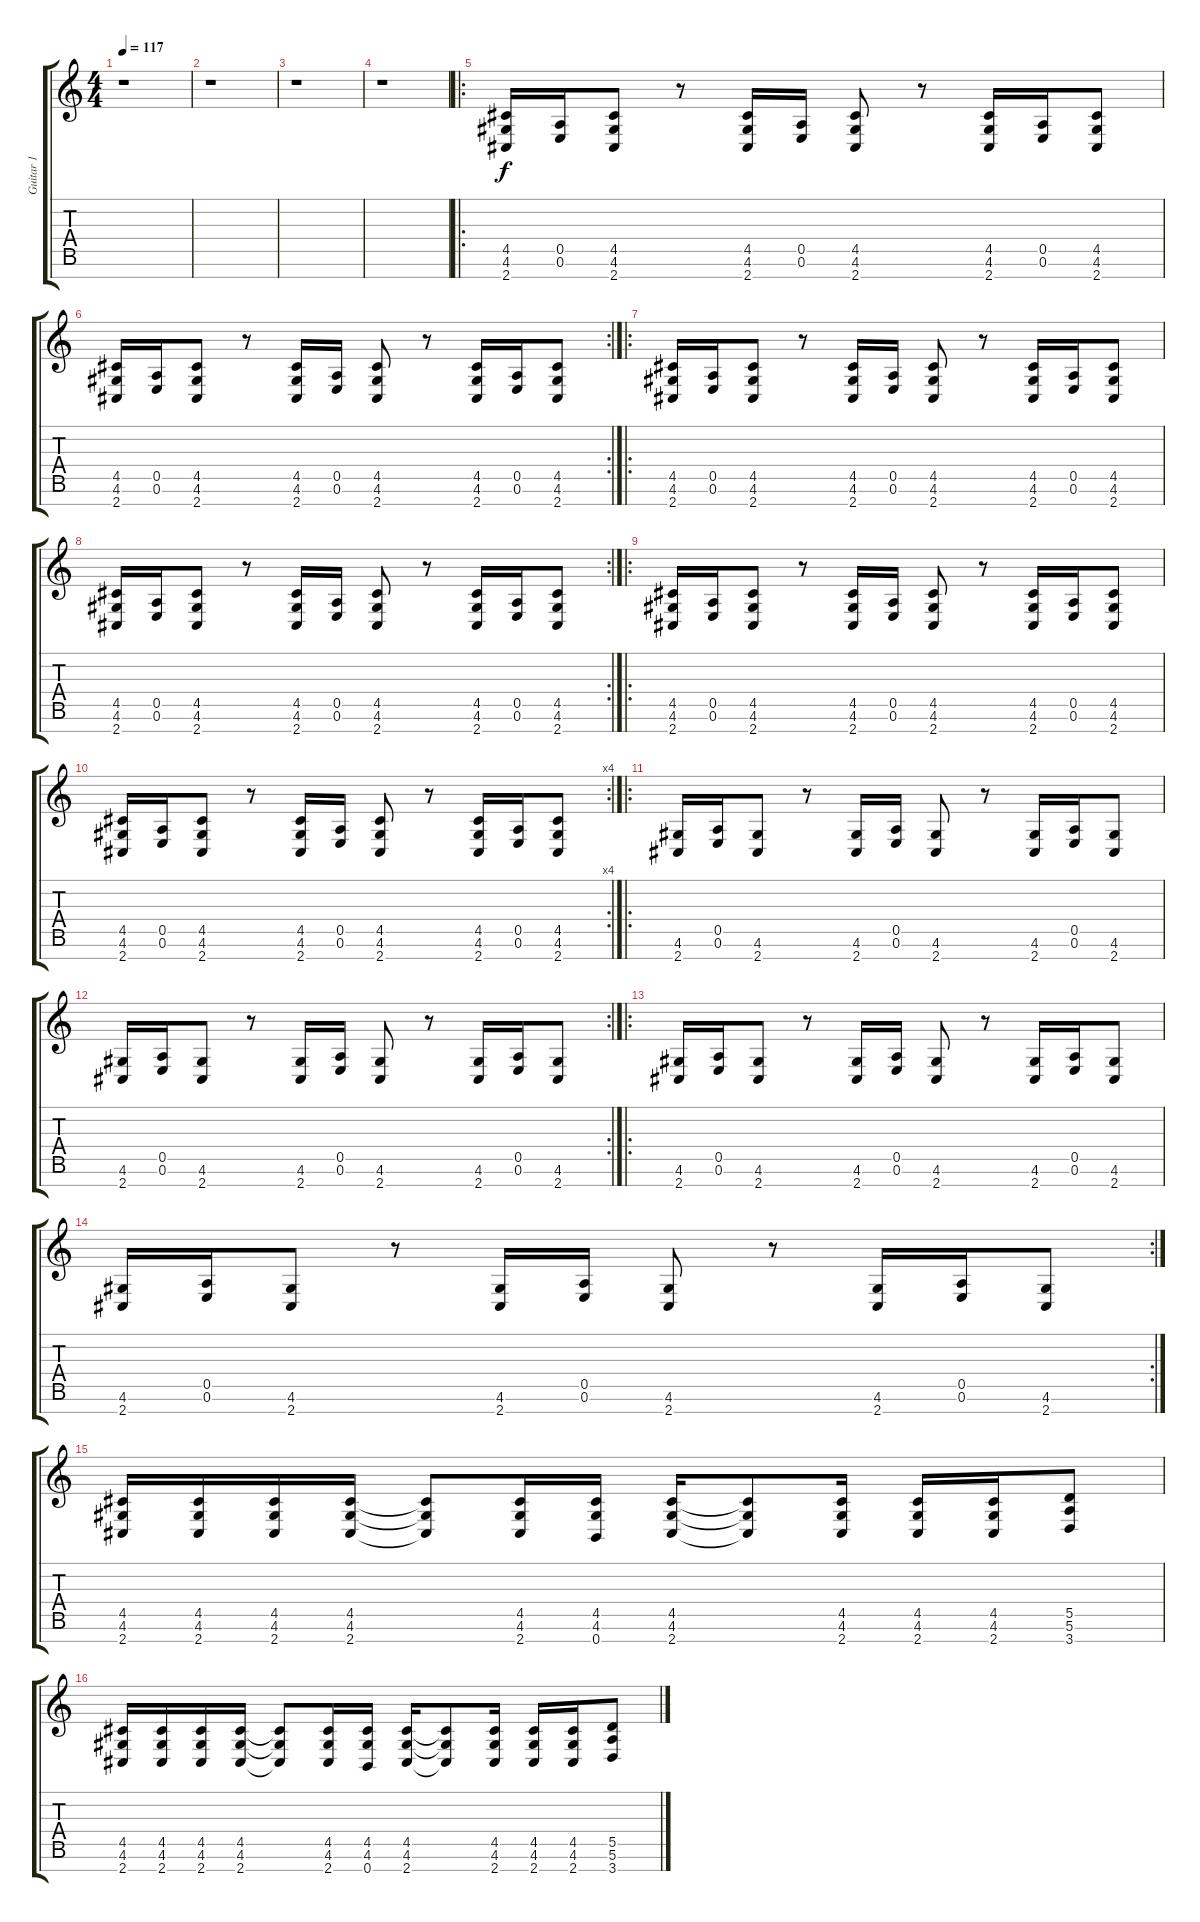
\track ("Guitar 1" "Guitar 1") {instrument distortionguitar}
\staff {score tabs}
\tuning (E4 B3 G3 D3 A2 E2 B1) {hide}
\ts (4 4)
\tempo 117
\clef g2
\ks c
r.1{dy f instrument distortionguitar} |
r.1 |
r.1 |
r.1 |
\ro
(4.5 4.6 2.7).16 (0.5 0.6).16 (4.5 4.6 2.7).8 r.8 (4.5 4.6 2.7).16 (0.5 0.6).16 (4.5 4.6 2.7).8 r.8 (4.5 4.6 2.7).16 (0.5 0.6).16 (4.5 4.6 2.7).8 |
\rc 2
(4.5 4.6 2.7).16 (0.5 0.6).16 (4.5 4.6 2.7).8 r.8 (4.5 4.6 2.7).16 (0.5 0.6).16 (4.5 4.6 2.7).8 r.8 (4.5 4.6 2.7).16 (0.5 0.6).16 (4.5 4.6 2.7).8 |
\ro
(4.5 4.6 2.7).16 (0.5 0.6).16 (4.5 4.6 2.7).8 r.8 (4.5 4.6 2.7).16 (0.5 0.6).16 (4.5 4.6 2.7).8 r.8 (4.5 4.6 2.7).16 (0.5 0.6).16 (4.5 4.6 2.7).8 |
\rc 2
(4.5 4.6 2.7).16 (0.5 0.6).16 (4.5 4.6 2.7).8 r.8 (4.5 4.6 2.7).16 (0.5 0.6).16 (4.5 4.6 2.7).8 r.8 (4.5 4.6 2.7).16 (0.5 0.6).16 (4.5 4.6 2.7).8 |
\ro
(4.5 4.6 2.7).16{volume 11} (0.5 0.6).16 (4.5 4.6 2.7).8 r.8 (4.5 4.6 2.7).16 (0.5 0.6).16 (4.5 4.6 2.7).8 r.8 (4.5 4.6 2.7).16 (0.5 0.6).16 (4.5 4.6 2.7).8 |
\rc 4
(4.5 4.6 2.7).16 (0.5 0.6).16 (4.5 4.6 2.7).8 r.8 (4.5 4.6 2.7).16 (0.5 0.6).16 (4.5 4.6 2.7).8 r.8 (4.5 4.6 2.7).16 (0.5 0.6).16 (4.5 4.6 2.7).8 |
\ro
(4.6 2.7).16{volume 16} (0.5 0.6).16 (4.6 2.7).8 r.8 (4.6 2.7).16 (0.5 0.6).16 (4.6 2.7).8 r.8 (4.6 2.7).16 (0.5 0.6).16 (4.6 2.7).8 |
\rc 2
(4.6 2.7).16 (0.5 0.6).16 (4.6 2.7).8 r.8 (4.6 2.7).16 (0.5 0.6).16 (4.6 2.7).8 r.8 (4.6 2.7).16 (0.5 0.6).16 (4.6 2.7).8 |
\ro
(4.6 2.7).16 (0.5 0.6).16 (4.6 2.7).8 r.8 (4.6 2.7).16 (0.5 0.6).16 (4.6 2.7).8 r.8 (4.6 2.7).16 (0.5 0.6).16 (4.6 2.7).8 |
\rc 2
(4.6 2.7).16 (0.5 0.6).16 (4.6 2.7).8 r.8 (4.6 2.7).16 (0.5 0.6).16 (4.6 2.7).8 r.8 (4.6 2.7).16 (0.5 0.6).16 (4.6 2.7).8 |
(4.5 4.6 2.7).16 (4.5 4.6 2.7).16 (4.5 4.6 2.7).16 (4.5 4.6 2.7).16 (4.5{t} 4.6{t} 2.7{t}).8 (4.5 4.6 2.7).16 (4.5 4.6 0.7).16 (4.5 4.6 2.7).16 (4.5{t} 4.6{t} 2.7{t}).8 (4.5 4.6 2.7).16 (4.5 4.6 2.7).16 (4.5 4.6 2.7).16 (5.5 5.6 3.7).8 |
(4.5 4.6 2.7).16 (4.5 4.6 2.7).16 (4.5 4.6 2.7).16 (4.5 4.6 2.7).16 (4.5{t} 4.6{t} 2.7{t}).8 (4.5 4.6 2.7).16 (4.5 4.6 0.7).16 (4.5 4.6 2.7).16 (4.5{t} 4.6{t} 2.7{t}).8 (4.5 4.6 2.7).16 (4.5 4.6 2.7).16 (4.5 4.6 2.7).16 (5.5 5.6 3.7).8
